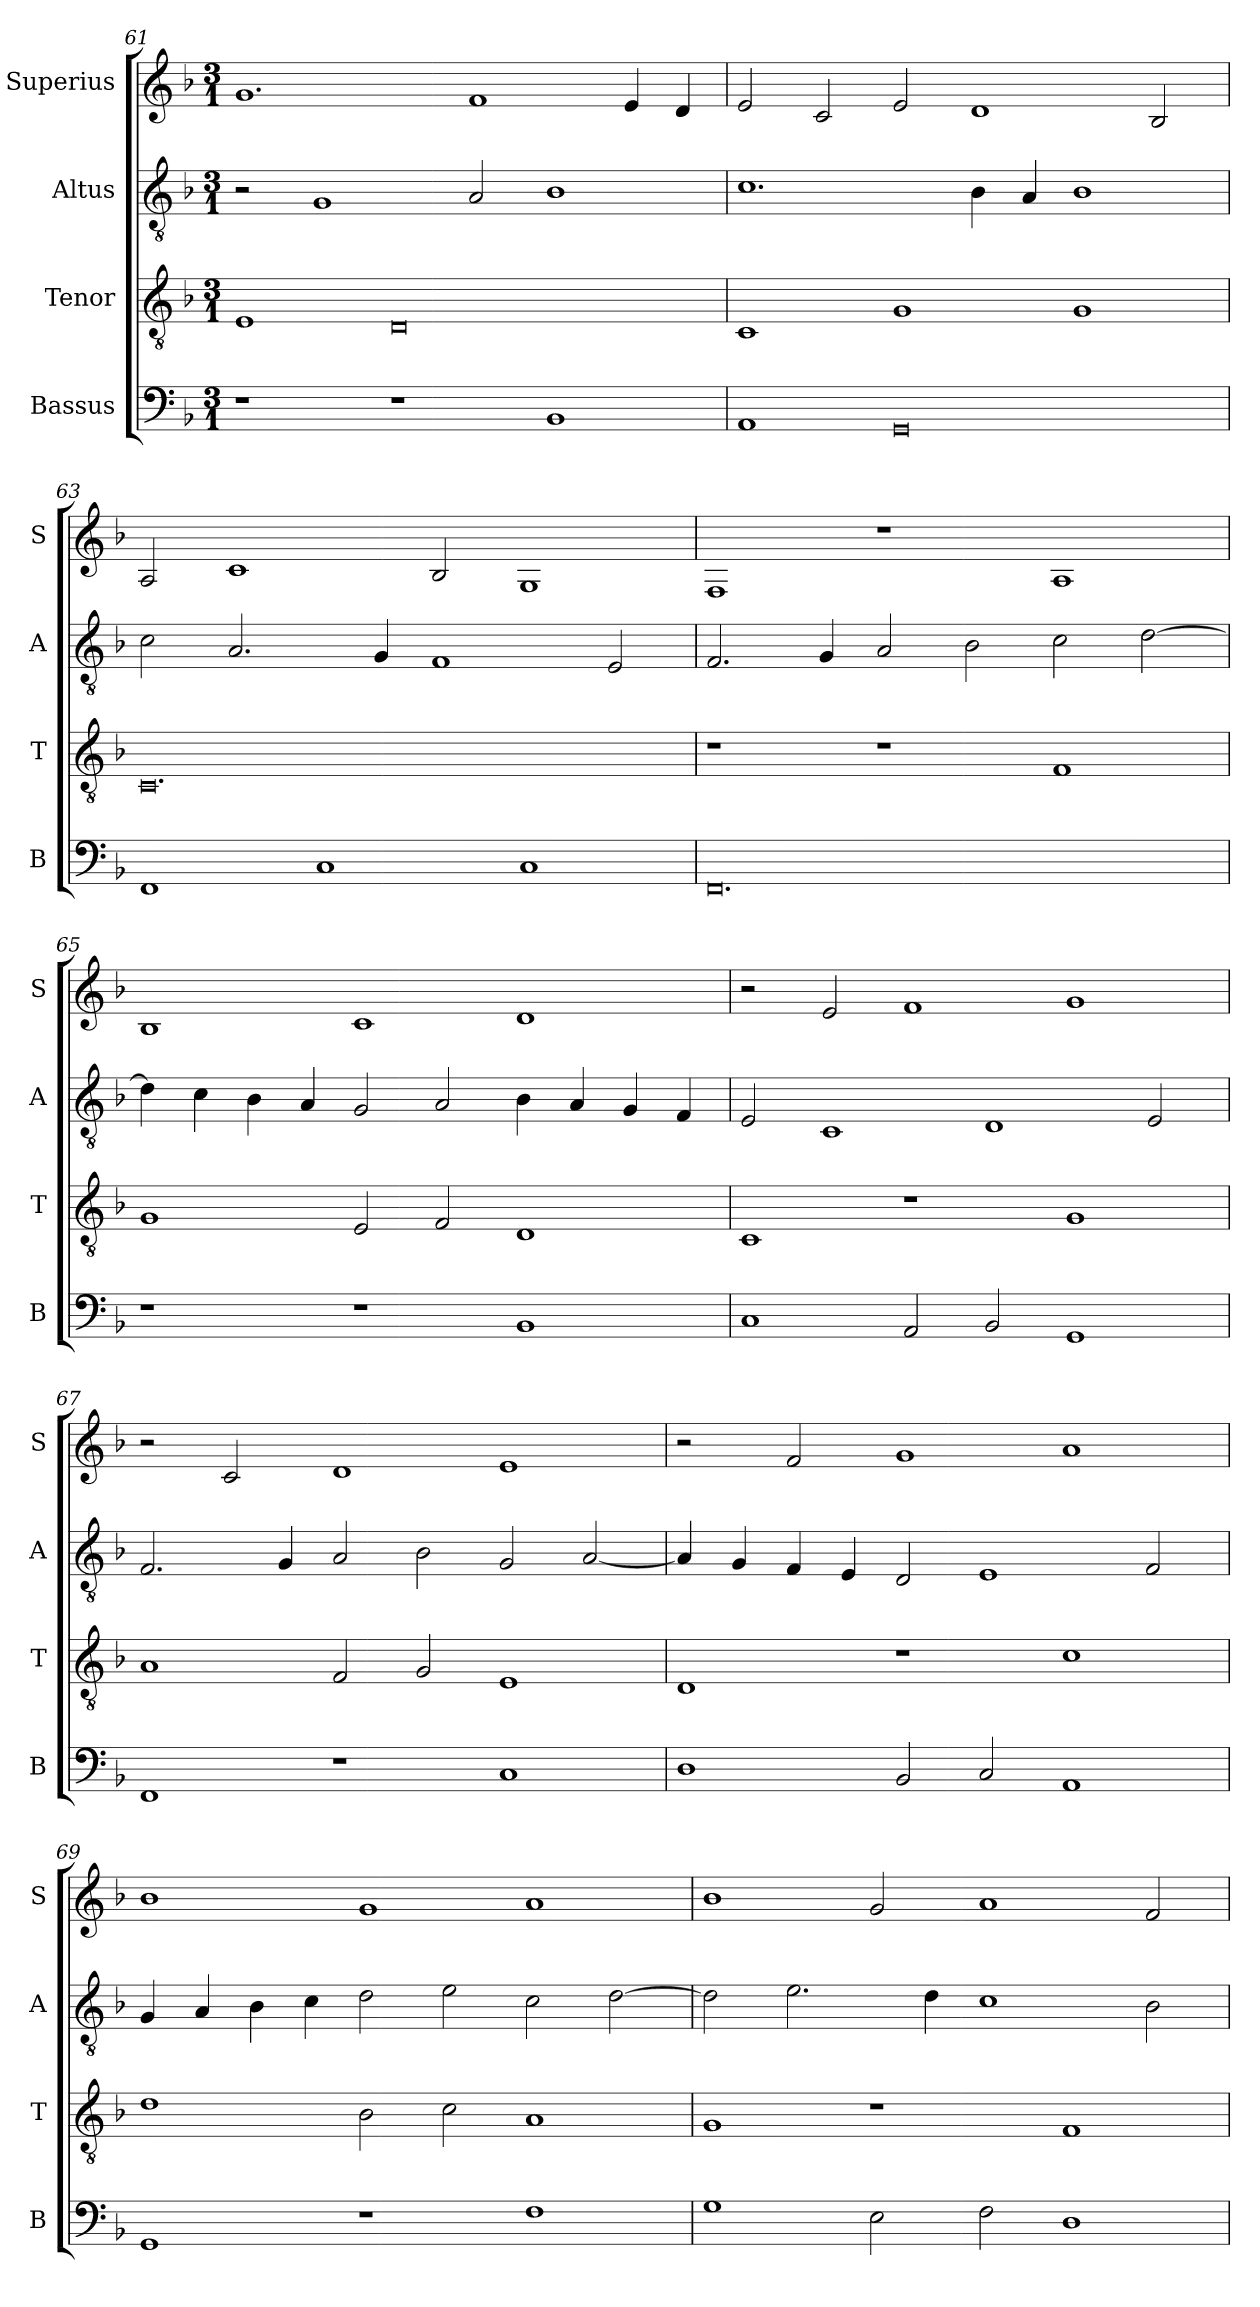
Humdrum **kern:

**kern	**kern	**kern	**kern
*part4	*part3	*part2	*part1
*staff4	*staff3	*staff2	*staff1
*I"Bassus	*I"Tenor	*I"Altus	*I"Superius
*I'B	*I'T	*I'A	*I'S
*clefF4	*clefGv2	*clefGv2	*clefG2
*k[b-]	*k[b-]	*k[b-]	*k[b-]
*M3/1	*M3/1	*M3/1	*M3/1
=61	=61	=61	=61
1r	1E	2r	1.g
.	.	1G	.
1r	0D	.	.
.	.	2A/	1f
1BB-	.	1B-	.
.	.	.	4e/
.	.	.	4d/
=62	=62	=62	=62
1AA	1C	1.c	2e/
.	.	.	2c/
0GG	1G	.	2e/
.	.	4B-\	1d
.	.	4A/	.
.	1G	1B-	.
.	.	.	2B-/
=63	=63	=63	=63
1FF	0.C	2c\	2A/
.	.	2.A/	1c
1C	.	.	.
.	.	4G/	.
.	.	1F	2B-/
1C	.	.	1G
.	.	2E/	.
=64	=64	=64	=64
0.FF	1r	2.F/	1F
.	.	4G/	.
.	1r	2A/	1r
.	.	2B-\	.
.	1F	2c\	1A
.	.	[2d\	.
=65	=65	=65	=65
1r	1G	4d\]	1B-
.	.	4c\	.
.	.	4B-\	.
.	.	4A/	.
1r	2E/	2G/	1c
.	2F/	2A/	.
1BB-	1D	4B-\	1d
.	.	4A/	.
.	.	4G/	.
.	.	4F/	.
=66	=66	=66	=66
1C	1C	2E/	2r
.	.	1C	2e/
2AA/	1r	.	1f
2BB-/	.	1D	.
1GG	1G	.	1g
.	.	2E/	.
=67	=67	=67	=67
1FF	1A	2.F/	2r
.	.	.	2c/
.	.	4G/	.
1r	2F/	2A/	1d
.	2G/	2B-\	.
1C	1E	2G/	1e
.	.	[2A/	.
=68	=68	=68	=68
1D	1D	4A/]	2r
.	.	4G/	.
.	.	4F/	2f/
.	.	4E/	.
2BB-/	1r	2D/	1g
2C/	.	1E	.
1AA	1c	.	1a
.	.	2F/	.
=69	=69	=69	=69
1GG	1d	4G/	1b-
.	.	4A/	.
.	.	4B-\	.
.	.	4c\	.
1r	2B-\	2d\	1g
.	2c\	2e\	.
1F	1A	2c\	1a
.	.	[2d\	.
=70	=70	=70	=70
1G	1G	2d\]	1b-
.	.	2.e\	.
2E\	1r	.	2g/
.	.	4d\	.
2F\	.	1c	1a
1D	1F	.	.
.	.	2B-\	2f/
=	=	=	=
*-	*-	*-	*-
